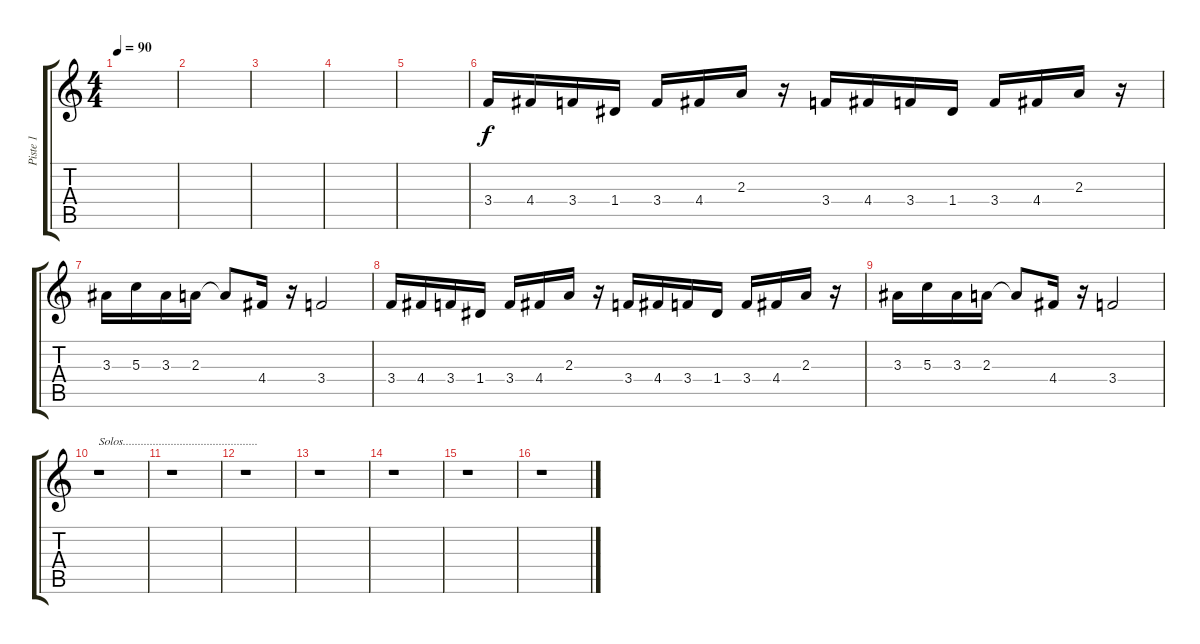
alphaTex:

\track ("Piste 1" "Piste 1") {instrument acousticguitarsteel}
\staff {score tabs}
\tuning (E4 B3 G3 D3 A2 E2) {hide}
\ts (4 4)
\tempo 90
\clef g2
\ks c
|
|
|
|
|
3.4.16 4.4.16 3.4.16 1.4.16 3.4.16 4.4.16 2.3.16 r.16 3.4.16 4.4.16 3.4.16 1.4.16 3.4.16 4.4.16 2.3.16 r.16 |
3.3.16 5.3.16 3.3.16 2.3.16 2.3{t}.8 4.4.16 r.16 3.4.2 |
3.4.16 4.4.16 3.4.16 1.4.16 3.4.16 4.4.16 2.3.16 r.16 3.4.16 4.4.16 3.4.16 1.4.16 3.4.16 4.4.16 2.3.16 r.16 |
3.3.16 5.3.16 3.3.16 2.3.16 2.3{t}.8 4.4.16 r.16 3.4.2 |
r.1{txt "Solos............................................."} |
r.1 |
r.1 |
r.1 |
r.1 |
r.1 |
r.1
